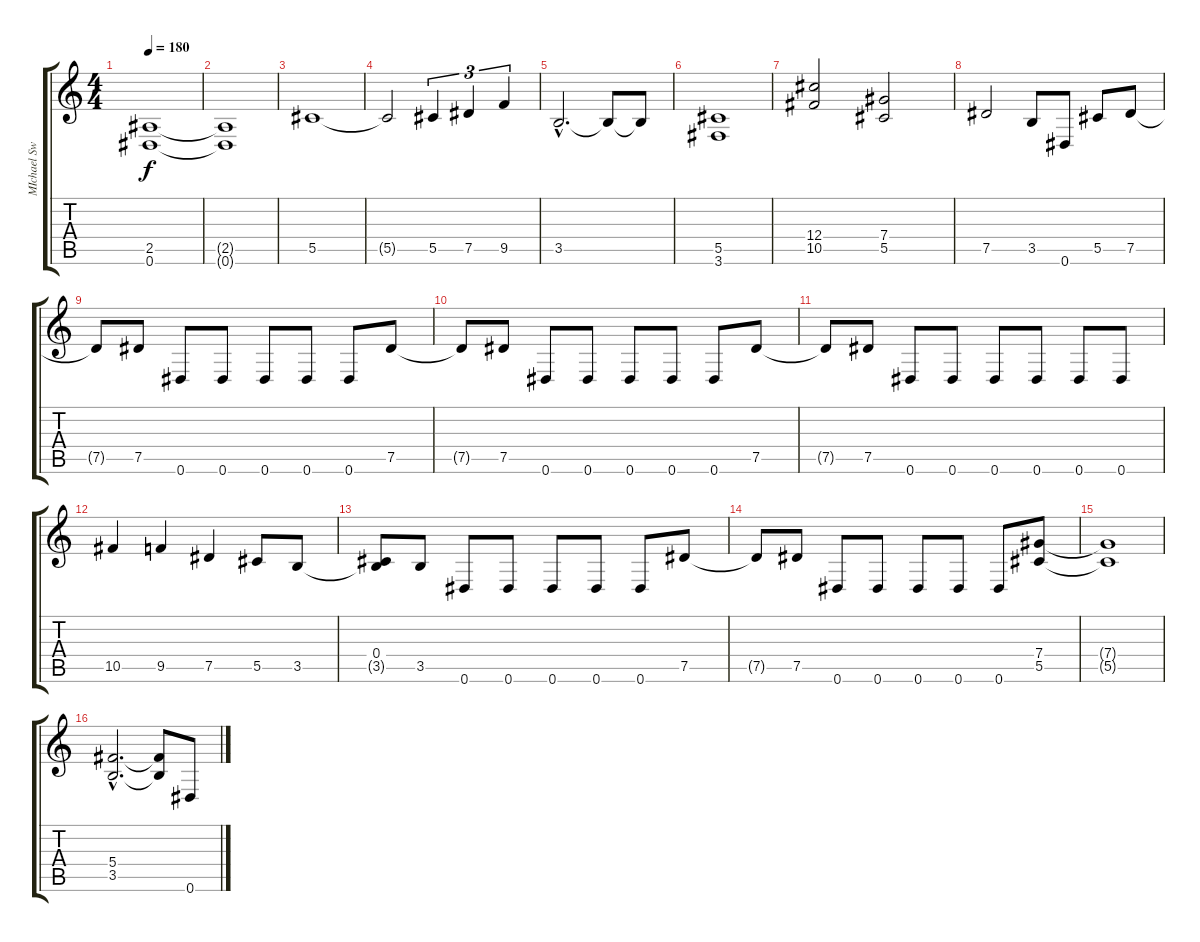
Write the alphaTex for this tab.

\track ("MIchael Sweet" "MIchael Sw") {instrument distortionguitar}
\staff {score tabs}
\tuning (Eb4 Bb3 Gb3 Db3 Ab2 Eb2) {hide}
\ts (4 4)
\tempo 180
\clef g2
\ks c
(2.5{t} 0.6{t}).1{dy f} |
(2.5{t} 0.6{t}).1 |
5.5.1 |
5.5{t}.2 5.5.4{tu (3 2)} 7.5.4{tu (3 2)} 9.5.4{tu (3 2)} |
3.5{hac}.2{d} 3.5{t}.8 3.5{t}.8 |
(5.5 3.6).1 |
(12.4 10.5).2 (7.4 5.5).2 |
7.5.2 3.5.8 0.6.8 5.5.8 7.5.8 |
7.5{t}.8 7.5.8 0.6.8 0.6.8 0.6.8 0.6.8 0.6.8 7.5.8 |
7.5{t}.8 7.5.8 0.6.8 0.6.8 0.6.8 0.6.8 0.6.8 7.5.8 |
7.5{t}.8 7.5.8 0.6.8 0.6.8 0.6.8 0.6.8 0.6.8 0.6.8 |
10.5.4 9.5.4 7.5.4 5.5.8 3.5.8 |
(0.4 3.5{t}).8 3.5.8 0.6.8 0.6.8 0.6.8 0.6.8 0.6.8 7.5.8 |
7.5{t}.8 7.5.8 0.6.8 0.6.8 0.6.8 0.6.8 0.6.8 (7.4 5.5).8 |
(7.4{t} 5.5{t}).1 |
(5.4{hac} 3.5{hac}).2{d} (5.4{t} 3.5{t}).8 0.6.8
